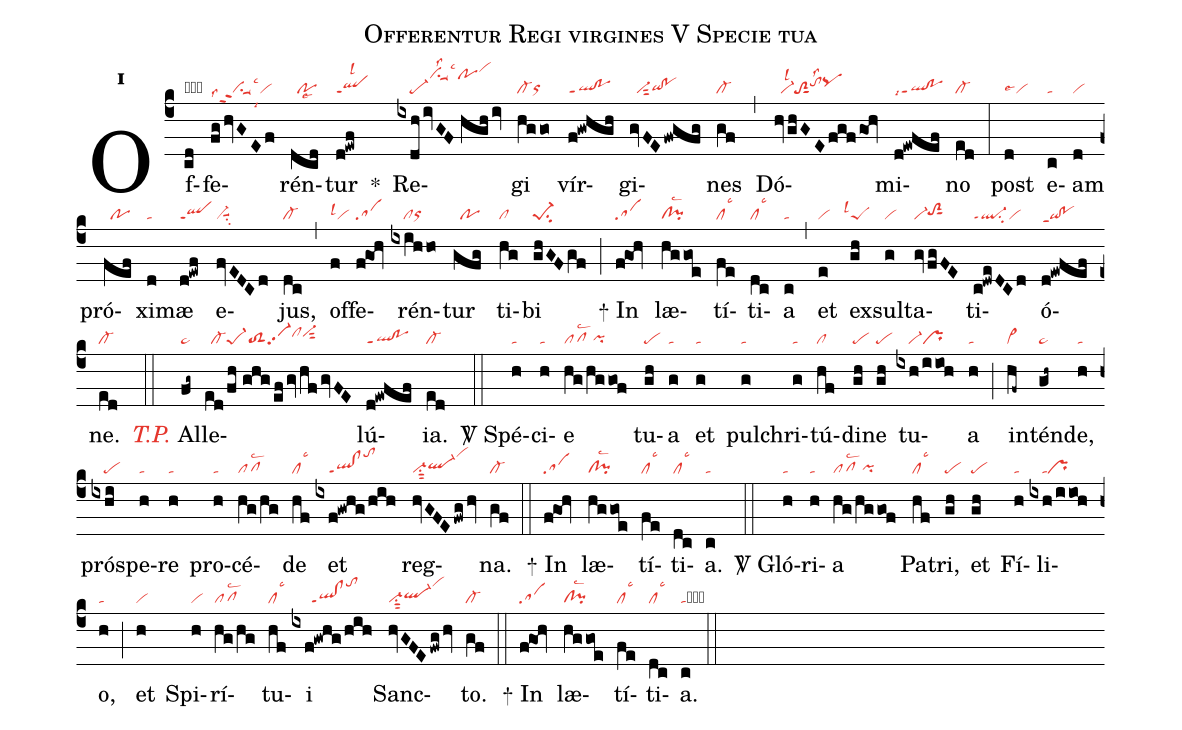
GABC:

name:Offerentur Regi virgines V Specie tua;
office-part:re;
mode:1;
nabc-lines:1;
%%
initial-style: 1;
name: Offerentur Regi virgines;
mode: 1;
office-part: Responsorium;
annotation: Resp.;
annotation: i;
nabc-lines:1;
%%
(c4) Of(cd|obpeS)fe(fg/hvGEf|vippt2su1suu1lss4lsc3lsi9vi)rén(dcd|//polse8)tur(d!ewf|qlppt1lsl2) <sp>*</sp>() Re(ixdh/ivGF//hgh/iv|////pe-vihlsu1suu1lss2lsc3pohlvihp)gi(hggo|cl-orhg) vír(f!gwhgh|ql!poppt1)gi(gvFE/fwgfg|//vi-sut2qihg!pohg)nes(gf|cl-) (,) Dó(hv/ghGE/fgfgoh|//vi-lsl2toS2sut1tohilss2pqhi)mi(d!ewfef|ql!poppt1lsi7)no(ed|cl-) (:) post(d|vilse4) e(c|ta)am(d|vi) pró(fef|//po)xi(d|ta)mæ(d!ewf|qlppt1) e(fvEDCd|vi-suu1su2)jus,(dc|cl-) (,) of(f|vilsl1)fe(f!goh|sa)rén(ixihho|////clorhg)tur(gfg|//po) ti(hg|cl)bi(ghGFgf|pe-1su2) (;)
<sp>+</sp> In(f!goh|sa) læ(hggoe|cl!pilsc2)tí(fe|cllsc3)ti(dc|cllsc3)a(c|ta) (,) et(e|vi) ex(gh|``peSlsl1)sul(g|vi)ta(gv/fgFE|vi-toS2hhsut1)ti(c!dweDCd|ql-ppt1su2vi)ó(d!ewfef|qi!poppt1)ne.(ed|cl-) (::) <i><c>T.P.</c></i> Al(fg~|ta>)le(ed/fh//ghg/efgv/hf/gvFE|//cl-pe-1toS2vi-pp2clhivi-hisut2)lú(d!ewfef|ql!poppt1)ia.(ed|cl-) (::)

<sp>V/</sp> Spé(h|ta)ci(h|ta)e(hg/hggof|pflsc2pihg) tu(gh|pe)a(g|ta) et(g|ta) pul(g|ta)chri(g|ta)tú(hf|cl)di(gh|pe)ne(gh|pe) tu(ixh/iioh|////vi-pr)a(h|ta) (;) in(hf~|vi>)tén(gh~|ta>)de,(h|ta) prós(ixhi|////pe)pe(h|ta)re(h|ta) pro(h|ta)cé(hg/hg|pflsc2)de(hf|cllsc3) et(ixf!gwhg/hih|////ql!clppt1tohm) reg(hvGFE/fwg/hv|vi-su1sut2ql-hhvihm)na.(gf|cl-) (::)
<sp>+</sp> In(f!goh|sa) læ(hggoe|cl!pilsc2)tí(fe|cllsc3)ti(dc|cllsc3)a.(c|ta) (::)

<sp>V/</sp> Gló(h|ta)ri(h|ta)a(hg/hggof|pflsc2pihg) Pa(hf|cllsc3)tri,(gh|pe) et(gh|pe) Fí(h|ta)li(ixh/iioh|////tapr)o,(h|ta) (;) et(h|vi) Spi(h|vi)rí(hg/hg|pflsc2)tu(hf|cllsc3)i(ixf!gwhg/hih|//////ql!clppt1tohm) Sanc(hvGFE/fwg/hv|vi-su1sut2ql-hhvihm)to.(gf|cl-) (::)
<sp>+</sp> In(f!goh|sa) læ(hggoe|cl!pilsc2)tí(fe|cllsc3)ti(dc|cllsc3)a.(c|tacb) (::)
